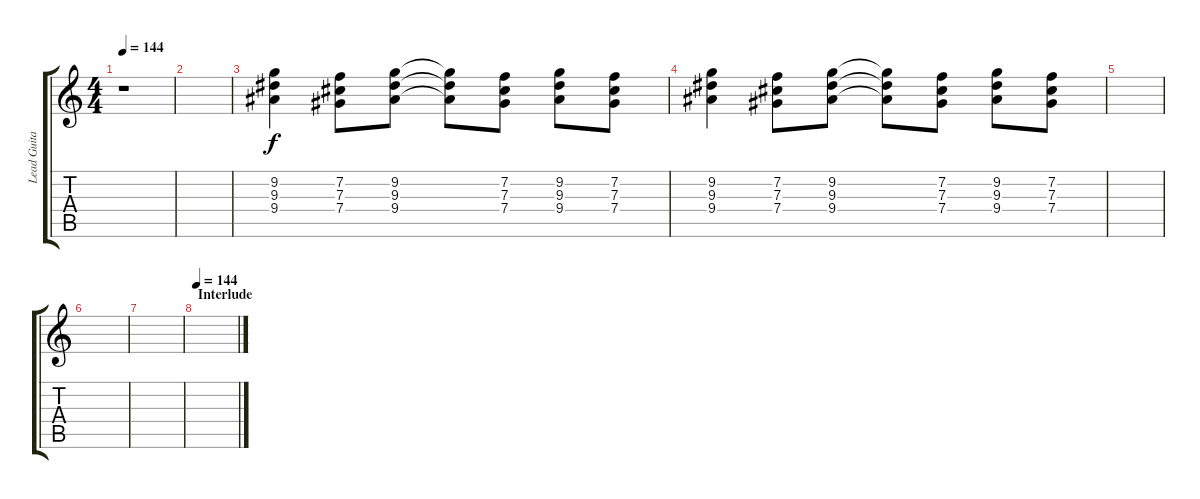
\track ("Lead Guitar Overdub" "Lead Guita") {instrument distortionguitar}
\staff {score tabs}
\tuning (Eb4 Bb3 Gb3 Db3 Ab2 Eb2) {hide}
\ts (4 4)
\tempo 144
\clef g2
\ks c
r.1{dy f} |
|
(9.2 9.3 9.4).4 (7.2 7.3 7.4).8 (9.2 9.3 9.4).8 (9.2{t} 9.3{t} 9.4{t}).8 (7.2 7.3 7.4).8 (9.2 9.3 9.4).8 (7.2 7.3 7.4).8 |
(9.2 9.3 9.4).4 (7.2 7.3 7.4).8 (9.2 9.3 9.4).8 (9.2{t} 9.3{t} 9.4{t}).8 (7.2 7.3 7.4).8 (9.2 9.3 9.4).8 (7.2 7.3 7.4).8 |
|
|
|
\section ("" "Interlude")
\tempo 144
